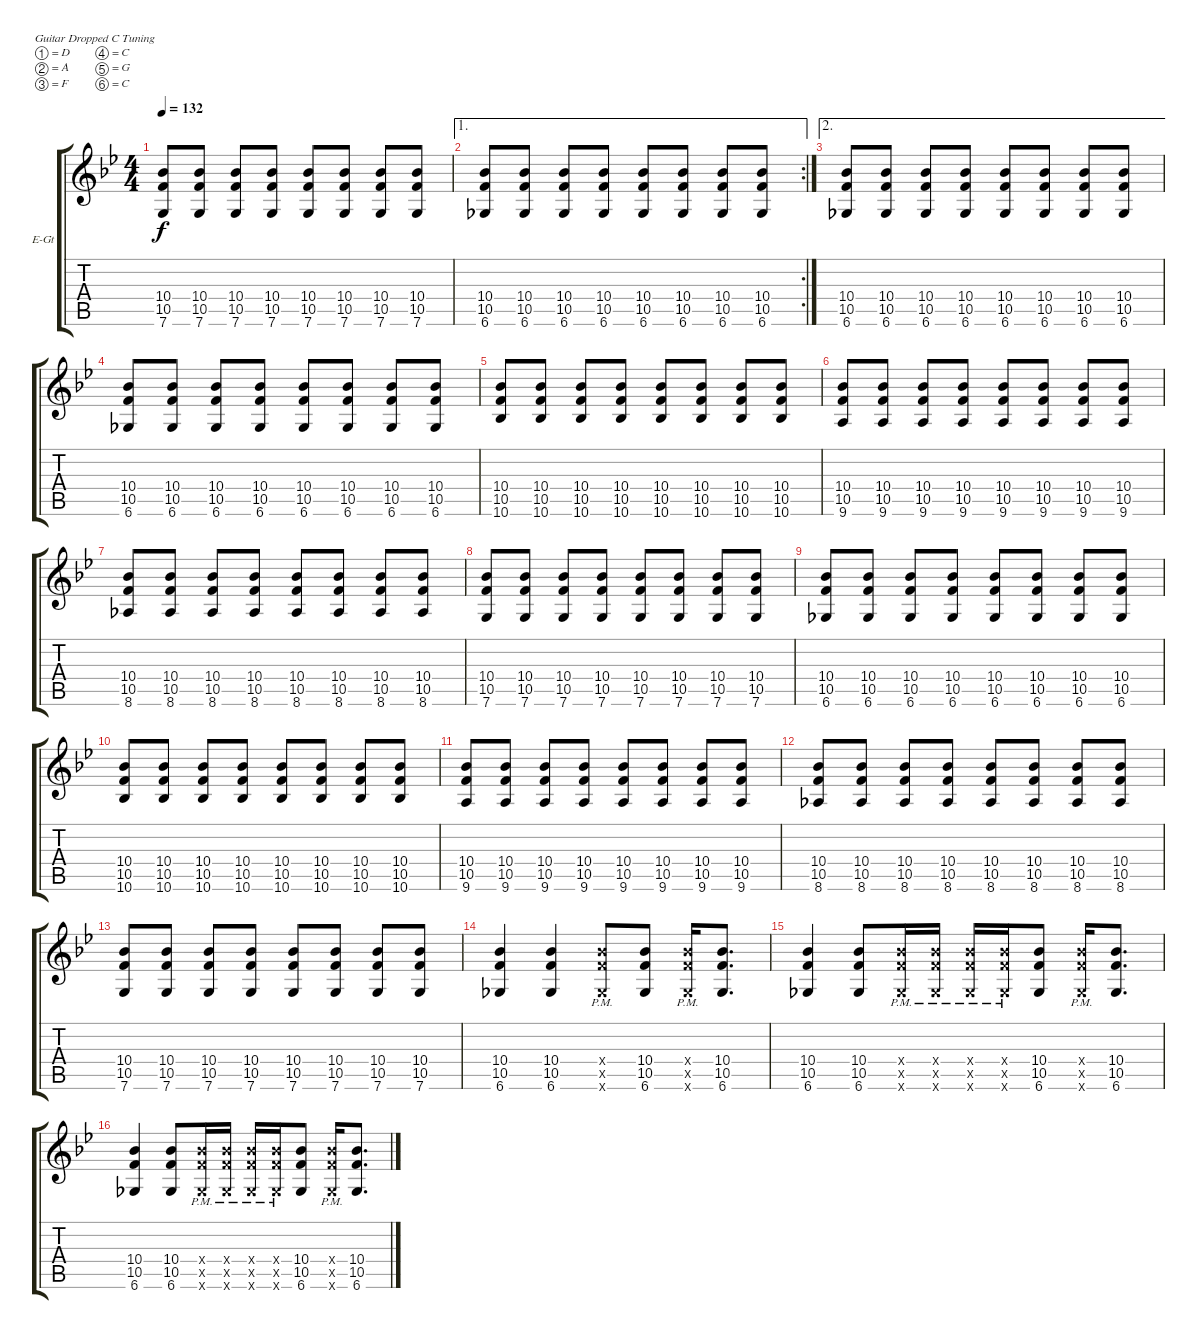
\bracketExtendMode groupsimilarinstruments
\firstSystemTrackNameOrientation horizontal
\otherSystemsTrackNameOrientation horizontal
\track ("Untitled" "E-Gt") {instrument overdrivenguitar}
\staff {score tabs}
\tuning (D4 A3 F3 C3 G2 C2)
\ts (4 4)
\tempo 132
\clef g2
\ks bb
(10.4 10.5 7.6).8{dy f} (10.4 10.5 7.6).8 (10.4 10.5 7.6).8 (10.4 10.5 7.6).8 (10.4 10.5 7.6).8 (10.4 10.5 7.6).8 (10.4 10.5 7.6).8 (10.4 10.5 7.6).8 |
\ae 1
\rc 2
(10.4 10.5 6.6).8 (10.4 10.5 6.6).8 (10.4 10.5 6.6).8 (10.4 10.5 6.6).8 (10.4 10.5 6.6).8 (10.4 10.5 6.6).8 (10.4 10.5 6.6).8 (10.4 10.5 6.6).8 |
\ae 2
(10.4 10.5 6.6).8 (10.4 10.5 6.6).8 (10.4 10.5 6.6).8 (10.4 10.5 6.6).8 (10.4 10.5 6.6).8 (10.4 10.5 6.6).8 (10.4 10.5 6.6).8 (10.4 10.5 6.6).8 |
(10.4 10.5 6.6).8 (10.4 10.5 6.6).8 (10.4 10.5 6.6).8 (10.4 10.5 6.6).8 (10.4 10.5 6.6).8 (10.4 10.5 6.6).8 (10.4 10.5 6.6).8 (10.4 10.5 6.6).8 |
(10.4 10.5 10.6).8 (10.4 10.5 10.6).8 (10.4 10.5 10.6).8 (10.4 10.5 10.6).8 (10.4 10.5 10.6).8 (10.4 10.5 10.6).8 (10.4 10.5 10.6).8 (10.4 10.5 10.6).8 |
(10.4 10.5 9.6).8 (10.4 10.5 9.6).8 (10.4 10.5 9.6).8 (10.4 10.5 9.6).8 (10.4 10.5 9.6).8 (10.4 10.5 9.6).8 (10.4 10.5 9.6).8 (10.4 10.5 9.6).8 |
(10.4 10.5 8.6).8 (10.4 10.5 8.6).8 (10.4 10.5 8.6).8 (10.4 10.5 8.6).8 (10.4 10.5 8.6).8 (10.4 10.5 8.6).8 (10.4 10.5 8.6).8 (10.4 10.5 8.6).8 |
(10.4 10.5 7.6).8 (10.4 10.5 7.6).8 (10.4 10.5 7.6).8 (10.4 10.5 7.6).8 (10.4 10.5 7.6).8 (10.4 10.5 7.6).8 (10.4 10.5 7.6).8 (10.4 10.5 7.6).8 |
(10.4 10.5 6.6).8 (10.4 10.5 6.6).8 (10.4 10.5 6.6).8 (10.4 10.5 6.6).8 (10.4 10.5 6.6).8 (10.4 10.5 6.6).8 (10.4 10.5 6.6).8 (10.4 10.5 6.6).8 |
(10.4 10.5 10.6).8 (10.4 10.5 10.6).8 (10.4 10.5 10.6).8 (10.4 10.5 10.6).8 (10.4 10.5 10.6).8 (10.4 10.5 10.6).8 (10.4 10.5 10.6).8 (10.4 10.5 10.6).8 |
(10.4 10.5 9.6).8 (10.4 10.5 9.6).8 (10.4 10.5 9.6).8 (10.4 10.5 9.6).8 (10.4 10.5 9.6).8 (10.4 10.5 9.6).8 (10.4 10.5 9.6).8 (10.4 10.5 9.6).8 |
(10.4 10.5 8.6).8 (10.4 10.5 8.6).8 (10.4 10.5 8.6).8 (10.4 10.5 8.6).8 (10.4 10.5 8.6).8 (10.4 10.5 8.6).8 (10.4 10.5 8.6).8 (10.4 10.5 8.6).8 |
(10.4 10.5 7.6).8 (10.4 10.5 7.6).8 (10.4 10.5 7.6).8 (10.4 10.5 7.6).8 (10.4 10.5 7.6).8 (10.4 10.5 7.6).8 (10.4 10.5 7.6).8 (10.4 10.5 7.6).8 |
(10.4 10.5 6.6).4 (10.4 10.5 6.6).4 (10.4{pm x} 10.5{pm x} 6.6{pm x}).8 (10.4 10.5 6.6).8 (10.4{pm x} 10.5{pm x} 6.6{pm x}).16 (10.4 10.5 6.6).8{d} |
(10.4 10.5 6.6).4 (10.4 10.5 6.6).8 (10.4{pm x} 10.5{pm x} 6.6{pm x}).16 (10.4{pm x} 10.5{pm x} 6.6{pm x}).16 (10.4{pm x} 10.5{pm x} 6.6{pm x}).16 (10.4{pm x} 10.5{pm x} 6.6{pm x}).16 (10.4 10.5 6.6).8 (10.4{pm x} 10.5{pm x} 6.6{pm x}).16 (10.4 10.5 6.6).8{d} |
(10.4 10.5 6.6).4 (10.4 10.5 6.6).8 (10.4{pm x} 10.5{pm x} 6.6{pm x}).16 (10.4{pm x} 10.5{pm x} 6.6{pm x}).16 (10.4{pm x} 10.5{pm x} 6.6{pm x}).16 (10.4{pm x} 10.5{pm x} 6.6{pm x}).16 (10.4 10.5 6.6).8 (10.4{pm x} 10.5{pm x} 6.6{pm x}).16 (10.4 10.5 6.6).8{d}
